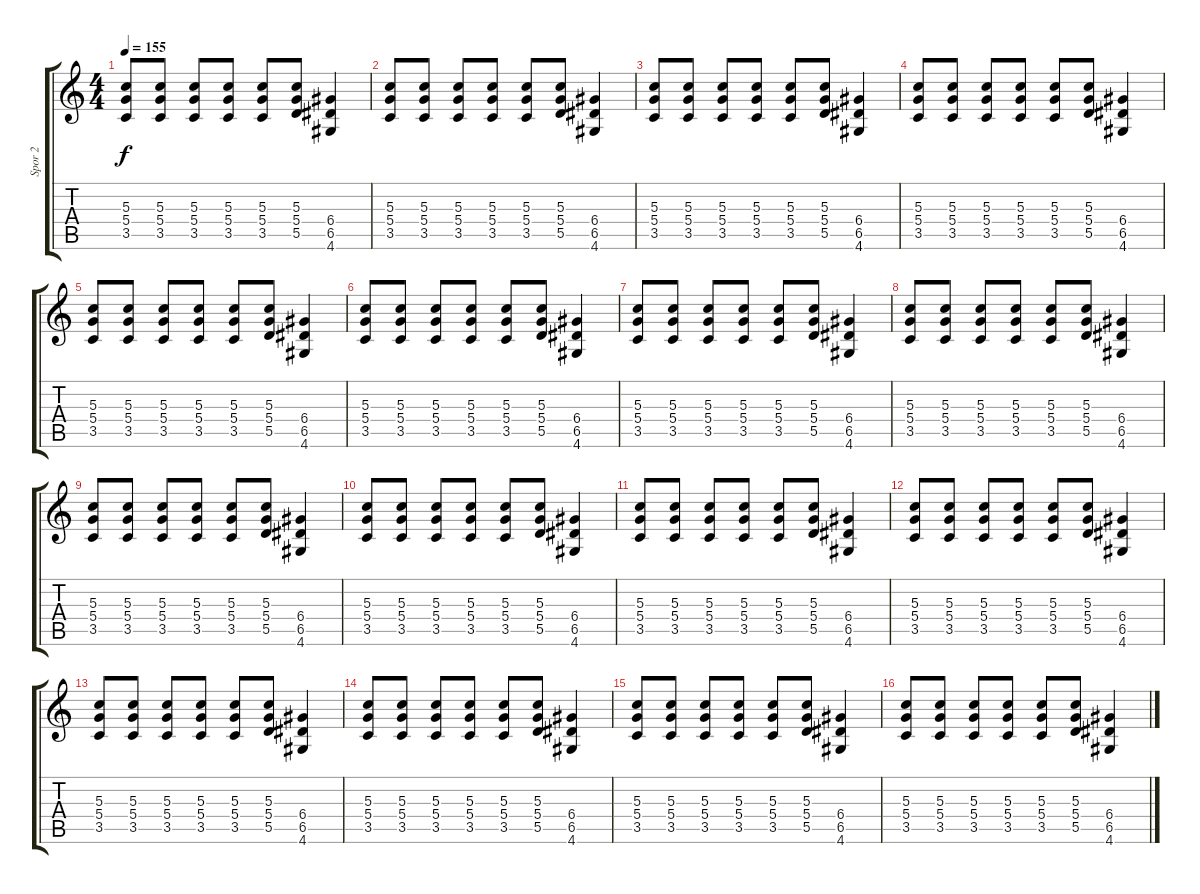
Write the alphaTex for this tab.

\track ("Spor 2" "Spor 2") {instrument overdrivenguitar}
\staff {score tabs}
\tuning (E4 B3 G3 D3 A2 E2) {hide}
\ts (4 4)
\tempo 155
\clef g2
\ks c
(5.3 5.4 3.5).8{dy f} (5.3 5.4 3.5).8 (5.3 5.4 3.5).8 (5.3 5.4 3.5).8 (5.3 5.4 3.5).8 (5.3 5.4 5.5).8 (6.4 6.5 4.6).4 |
(5.3 5.4 3.5).8 (5.3 5.4 3.5).8 (5.3 5.4 3.5).8 (5.3 5.4 3.5).8 (5.3 5.4 3.5).8 (5.3 5.4 5.5).8 (6.4 6.5 4.6).4 |
(5.3 5.4 3.5).8 (5.3 5.4 3.5).8 (5.3 5.4 3.5).8 (5.3 5.4 3.5).8 (5.3 5.4 3.5).8 (5.3 5.4 5.5).8 (6.4 6.5 4.6).4 |
(5.3 5.4 3.5).8 (5.3 5.4 3.5).8 (5.3 5.4 3.5).8 (5.3 5.4 3.5).8 (5.3 5.4 3.5).8 (5.3 5.4 5.5).8 (6.4 6.5 4.6).4 |
(5.3 5.4 3.5).8 (5.3 5.4 3.5).8 (5.3 5.4 3.5).8 (5.3 5.4 3.5).8 (5.3 5.4 3.5).8 (5.3 5.4 5.5).8 (6.4 6.5 4.6).4 |
(5.3 5.4 3.5).8 (5.3 5.4 3.5).8 (5.3 5.4 3.5).8 (5.3 5.4 3.5).8 (5.3 5.4 3.5).8 (5.3 5.4 5.5).8 (6.4 6.5 4.6).4 |
(5.3 5.4 3.5).8 (5.3 5.4 3.5).8 (5.3 5.4 3.5).8 (5.3 5.4 3.5).8 (5.3 5.4 3.5).8 (5.3 5.4 5.5).8 (6.4 6.5 4.6).4 |
(5.3 5.4 3.5).8 (5.3 5.4 3.5).8 (5.3 5.4 3.5).8 (5.3 5.4 3.5).8 (5.3 5.4 3.5).8 (5.3 5.4 5.5).8 (6.4 6.5 4.6).4 |
(5.3 5.4 3.5).8 (5.3 5.4 3.5).8 (5.3 5.4 3.5).8 (5.3 5.4 3.5).8 (5.3 5.4 3.5).8 (5.3 5.4 5.5).8 (6.4 6.5 4.6).4 |
(5.3 5.4 3.5).8 (5.3 5.4 3.5).8 (5.3 5.4 3.5).8 (5.3 5.4 3.5).8 (5.3 5.4 3.5).8 (5.3 5.4 5.5).8 (6.4 6.5 4.6).4 |
(5.3 5.4 3.5).8 (5.3 5.4 3.5).8 (5.3 5.4 3.5).8 (5.3 5.4 3.5).8 (5.3 5.4 3.5).8 (5.3 5.4 5.5).8 (6.4 6.5 4.6).4 |
(5.3 5.4 3.5).8 (5.3 5.4 3.5).8 (5.3 5.4 3.5).8 (5.3 5.4 3.5).8 (5.3 5.4 3.5).8 (5.3 5.4 5.5).8 (6.4 6.5 4.6).4 |
(5.3 5.4 3.5).8 (5.3 5.4 3.5).8 (5.3 5.4 3.5).8 (5.3 5.4 3.5).8 (5.3 5.4 3.5).8 (5.3 5.4 5.5).8 (6.4 6.5 4.6).4 |
(5.3 5.4 3.5).8 (5.3 5.4 3.5).8 (5.3 5.4 3.5).8 (5.3 5.4 3.5).8 (5.3 5.4 3.5).8 (5.3 5.4 5.5).8 (6.4 6.5 4.6).4 |
(5.3 5.4 3.5).8 (5.3 5.4 3.5).8 (5.3 5.4 3.5).8 (5.3 5.4 3.5).8 (5.3 5.4 3.5).8 (5.3 5.4 5.5).8 (6.4 6.5 4.6).4 |
(5.3 5.4 3.5).8 (5.3 5.4 3.5).8 (5.3 5.4 3.5).8 (5.3 5.4 3.5).8 (5.3 5.4 3.5).8 (5.3 5.4 5.5).8 (6.4 6.5 4.6).4
